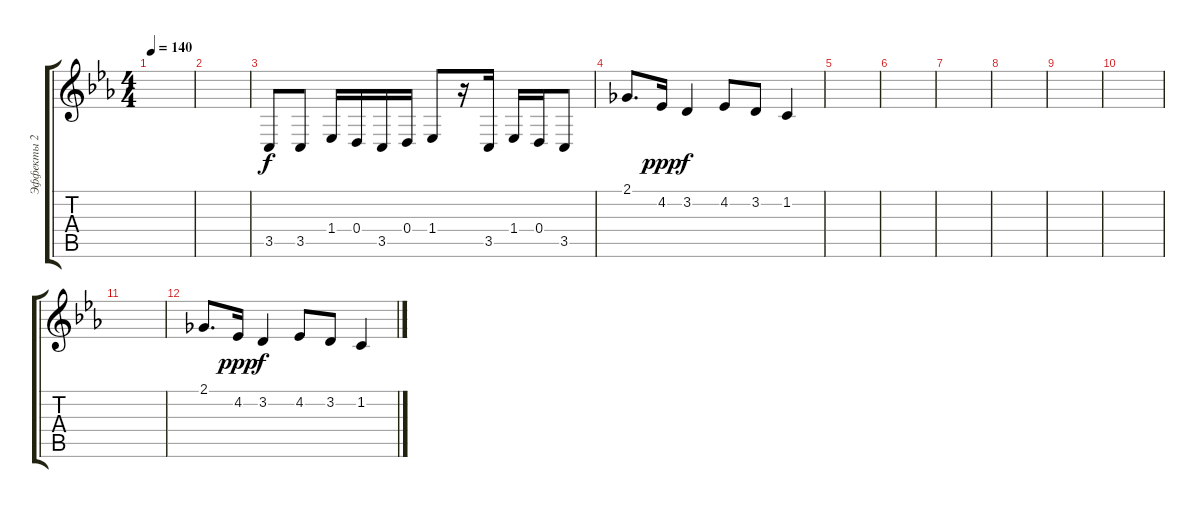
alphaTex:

\track ("Эффекты 2" "Эффекты 2") {instrument stringensemble2}
\staff {score tabs}
\tuning (E4 B3 G3 D3 A2 E2) {hide}
\ts (4 4)
\tempo 140
\clef g2
\ks eb
|
|
3.5.8 3.5.8 1.4.16 0.4.16 3.5.16 0.4.16 1.4.8 r.16 3.5.16 1.4.16 0.4.16 3.5.8 |
2.1.8{d} 4.2.16{dy ppp} 3.2.4{dy f} 4.2.8 3.2.8 1.2.4 |
|
|
|
|
|
|
|
2.1.8{d} 4.2.16{dy ppp} 3.2.4{dy f} 4.2.8 3.2.8 1.2.4
